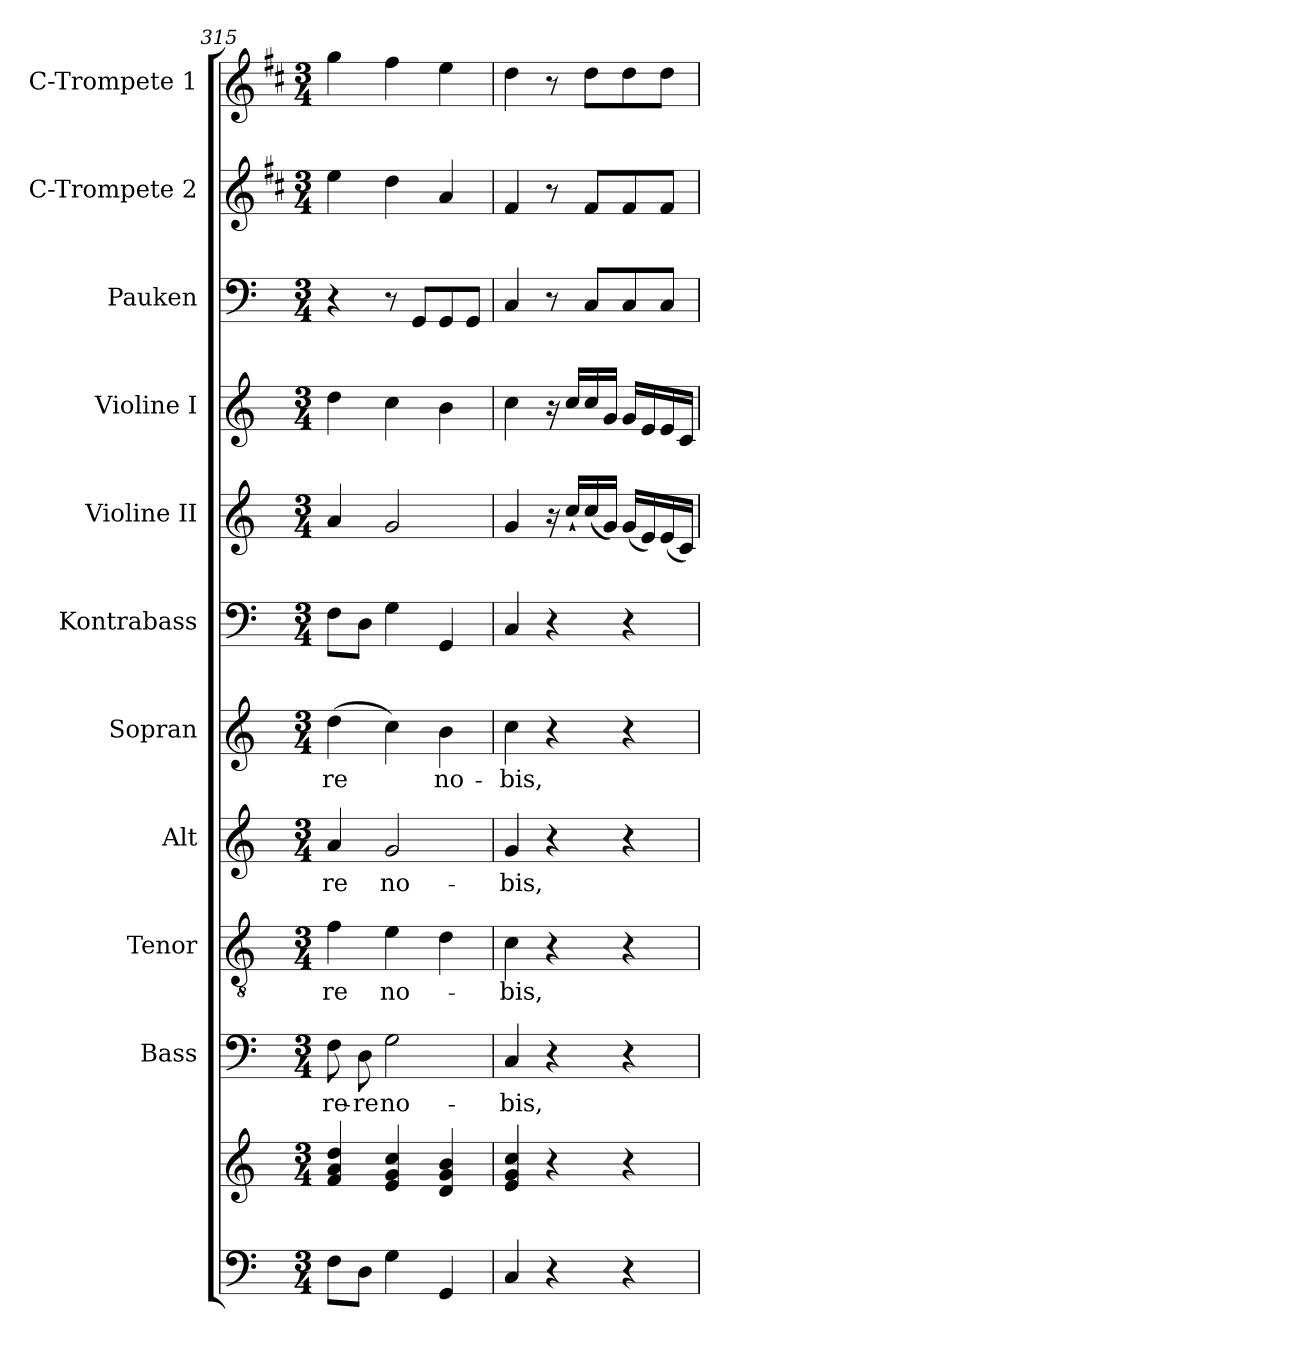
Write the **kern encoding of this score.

**kern	**kern	**kern	**text	**kern	**text	**kern	**text	**kern	**text	**kern	**kern	**kern	**kern	**kern	**kern
*part11	*part11	*part10	*part10	*part9	*part9	*part8	*part8	*part7	*part7	*part6	*part5	*part4	*part3	*part2	*part1
*staff12	*staff11	*staff10	*staff10	*staff9	*staff9	*staff8	*staff8	*staff7	*staff7	*staff6	*staff5	*staff4	*staff3	*staff2	*staff1
*	*	*I"Bass	*	*I"Tenor	*	*I"Alt	*	*I"Sopran	*	*I"Kontrabass	*I"Violine II	*I"Violine I	*I"Pauken	*I"C-Trompete 2	*I"C-Trompete 1
*	*	*I'B.	*	*I'T.	*	*I'A.	*	*I'S.	*	*I'Kb.	*I'Vl. II	*I'Vl. I	*I'Pk.	*I'C Trp. 2	*I'C Trp. 1
*clefF4	*clefG2	*clefF4	*	*clefGv2	*	*clefG2	*	*clefG2	*	*clefF4	*clefG2	*clefG2	*clefF4	*clefG2	*clefG2
*	*	*	*	*	*	*	*	*	*	*ITrd7c12	*	*	*	*ITrd1c2	*ITrd1c2
*k[]	*k[]	*k[]	*	*k[]	*	*k[]	*	*k[]	*	*k[]	*k[]	*k[]	*k[]	*k[]	*k[]
*C:	*C:	*C:	*	*C:	*	*C:	*	*C:	*	*C:	*C:	*C:	*C:	*C:	*C:
*M3/4	*M3/4	*M3/4	*	*M3/4	*	*M3/4	*	*M3/4	*	*M3/4	*M3/4	*M3/4	*M3/4	*M3/4	*M3/4
=315	=315	=315	=315	=315	=315	=315	=315	=315	=315	=315	=315	=315	=315	=315	=315
!	!	!	!LO:LY:b	!	!LO:LY:b	!	!LO:LY:b	!	!LO:LY:b	!	!	!	!	!	!
8F\L	4f/ 4a/ 4dd/	8F\	-re-	4f\	-re	4a/	-re	(>4dd\	-re	8FF\L	4a/	4dd\	4r	4dd\	4ff\
!	!	!	!LO:LY:b	!	!	!	!	!	!	!	!	!	!	!	!
8D\J	.	8D\	-re	.	.	.	.	.	.	8DD\J	.	.	.	.	.
!	!	!	!LO:LY:b	!	!LO:LY:b	!	!LO:LY:b	!	!	!	!	!	!	!	!
4G\	4e/ 4g/ 4cc/	2G\	no-	4e\	no-	2g/	no-	4cc\)	.	4GG\	2g/	4cc\	8r	4cc\	4ee\
.	.	.	.	.	.	.	.	.	.	.	.	.	8GG/L	.	.
!	!	!	!	!	!	!	!	!	!LO:LY:b	!	!	!	!	!	!
4GG/	4d/ 4g/ 4b/	.	.	4d\	.	.	.	4b\	no-	4GGG/	.	4b\	8GG/	4g/	4dd\
.	.	.	.	.	.	.	.	.	.	.	.	.	8GG/J	.	.
=316	=316	=316	=316	=316	=316	=316	=316	=316	=316	=316	=316	=316	=316	=316	=316
!	!	!	!LO:LY:b	!	!LO:LY:b	!	!LO:LY:b	!	!LO:LY:b	!	!	!	!	!	!
4C/	4e/ 4g/ 4cc/	4C/	-bis,	4c\	-bis,	4g/	-bis,	4cc\	-bis,	4CC/	4g/	4cc\	4C/	4e/	4cc\
4r	4r	4r	.	4r	.	4r	.	4r	.	4r	16r	16r	8r	8r	8r
.	.	.	.	.	.	.	.	.	.	.	16cc`</LL	16cc/LL	.	.	.
.	.	.	.	.	.	.	.	.	.	.	(<16cc/	16cc/	8C/L	8e/L	8cc\L
.	.	.	.	.	.	.	.	.	.	.	16g/JJ)	16g/JJ	.	.	.
4r	4r	4r	.	4r	.	4r	.	4r	.	4r	(<16g/LL	16g/LL	8C/	8e/	8cc\
.	.	.	.	.	.	.	.	.	.	.	16e/)	16e/	.	.	.
.	.	.	.	.	.	.	.	.	.	.	(<16e/	16e/	8C/J	8e/J	8cc\J
.	.	.	.	.	.	.	.	.	.	.	16c/JJ)	16c/JJ	.	.	.
=	=	=	=	=	=	=	=	=	=	=	=	=	=	=	=
*-	*-	*-	*-	*-	*-	*-	*-	*-	*-	*-	*-	*-	*-	*-	*-
